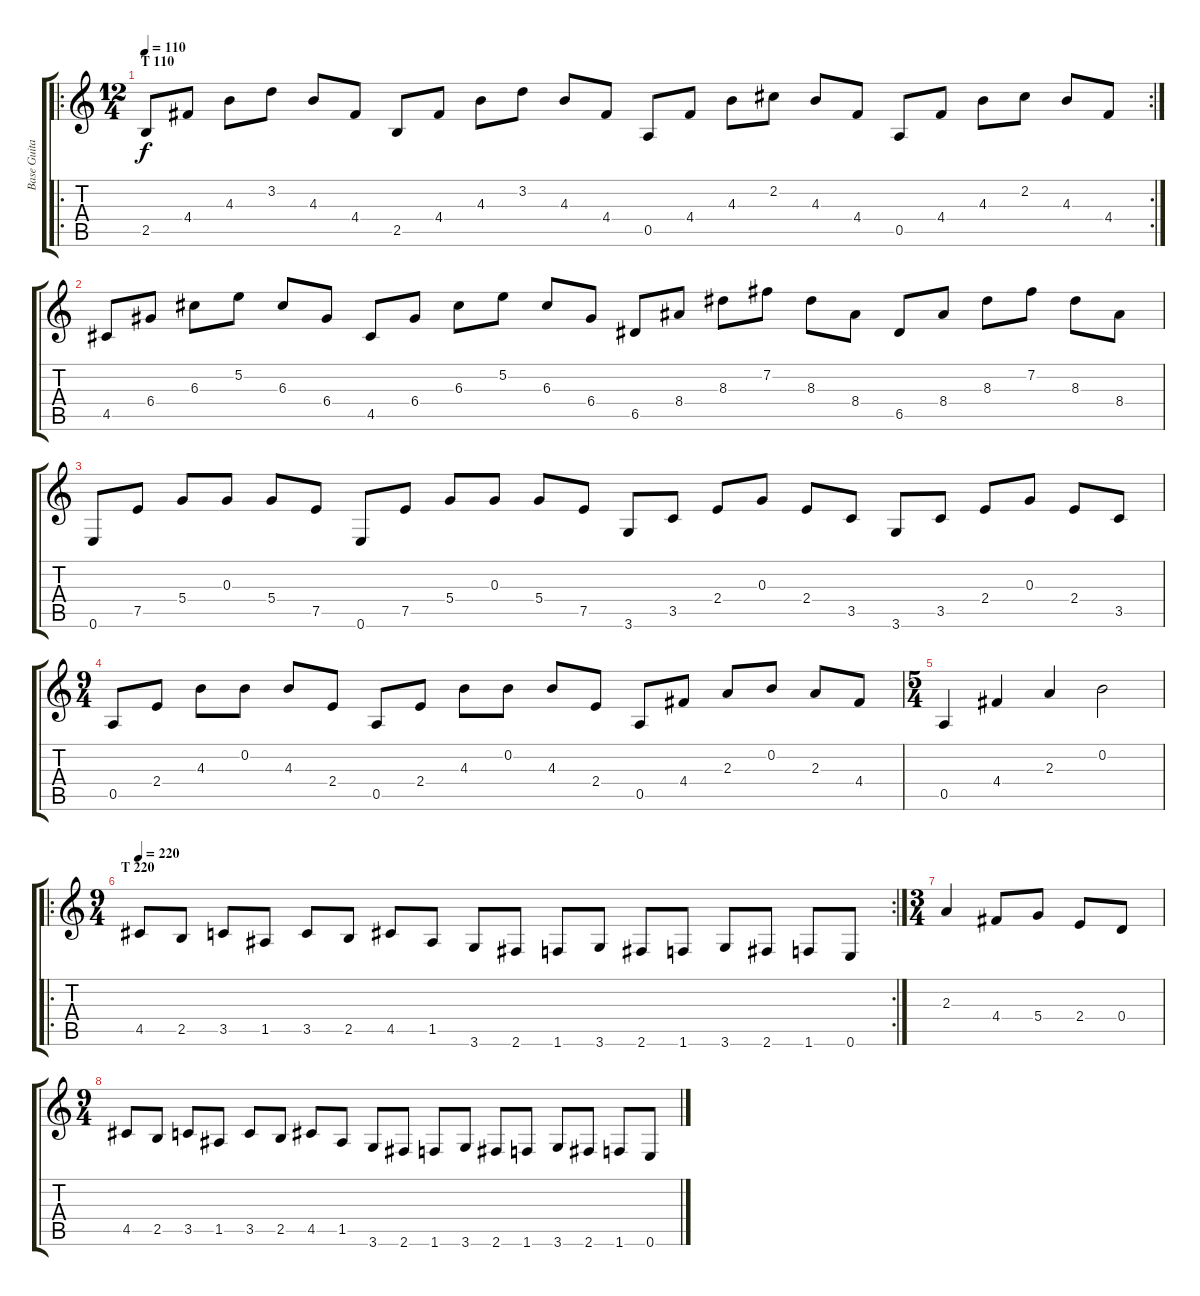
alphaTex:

\track ("Base Guitar - Leo" "Base Guita") {instrument distortionguitar}
\staff {score tabs}
\tuning (E4 B3 G3 D3 A2 E2) {hide}
\ro
\rc 2
\ts (12 4)
\section ("" "T 110")
\tempo 110
\clef g2
\ks c
2.5.8{dy f instrument electricguitarclean} 4.4.8 4.3.8 3.2.8 4.3.8 4.4.8 2.5.8 4.4.8 4.3.8 3.2.8 4.3.8 4.4.8 0.5.8 4.4.8 4.3.8 2.2.8 4.3.8 4.4.8 0.5.8 4.4.8 4.3.8 2.2.8 4.3.8 4.4.8 |
4.5.8 6.4.8 6.3.8 5.2.8 6.3.8 6.4.8 4.5.8 6.4.8 6.3.8 5.2.8 6.3.8 6.4.8 6.5.8 8.4.8 8.3.8 7.2.8 8.3.8 8.4.8 6.5.8 8.4.8 8.3.8 7.2.8 8.3.8 8.4.8 |
0.6.8 7.5.8 5.4.8 0.3.8 5.4.8 7.5.8 0.6.8 7.5.8 5.4.8 0.3.8 5.4.8 7.5.8 3.6.8 3.5.8 2.4.8 0.3.8 2.4.8 3.5.8 3.6.8 3.5.8 2.4.8 0.3.8 2.4.8 3.5.8 |
\ts (9 4)
0.5.8 2.4.8 4.3.8 0.2.8 4.3.8 2.4.8 0.5.8 2.4.8 4.3.8 0.2.8 4.3.8 2.4.8 0.5.8 4.4.8 2.3.8 0.2.8 2.3.8 4.4.8 |
\ts (5 4)
0.5.4 4.4.4 2.3.4 0.2.2 |
\ro
\rc 2
\ts (9 4)
\section ("" "T 220")
\tempo 220
4.5.8{instrument distortionguitar} 2.5.8 3.5.8 1.5.8 3.5.8 2.5.8 4.5.8 1.5.8 3.6.8 2.6.8 1.6.8 3.6.8 2.6.8 1.6.8 3.6.8 2.6.8 1.6.8 0.6.8 |
\ts (3 4)
2.3.4 4.4.8 5.4.8 2.4.8 0.4.8 |
\ts (9 4)
4.5.8 2.5.8 3.5.8 1.5.8 3.5.8 2.5.8 4.5.8 1.5.8 3.6.8 2.6.8 1.6.8 3.6.8 2.6.8 1.6.8 3.6.8 2.6.8 1.6.8 0.6.8
